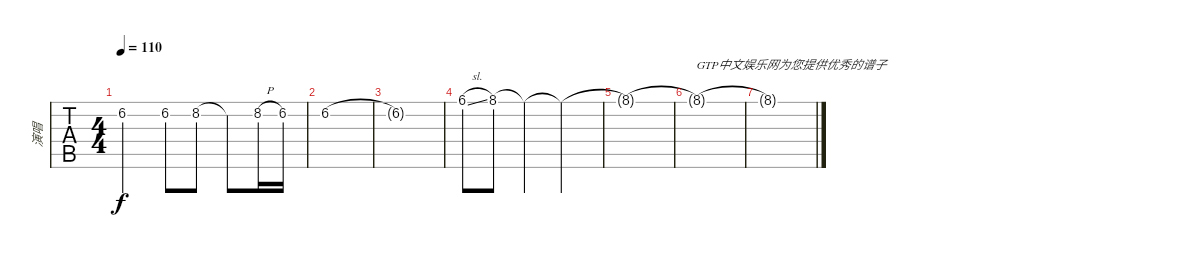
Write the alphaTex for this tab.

\track ("演唱" "演唱") {instrument overdrivenguitar}
\staff {tabs}
\tuning (E4 B3 G3 D3 A2 E2) {hide}
\ts (4 4)
\tempo 110
\clef g2
\ks c
6.2{t}.2{dy f} 6.2.8 8.2.8 8.2{t}.8 8.2{h}.16 6.2.16 |
6.2.1 |
6.2{t}.1 |
6.1{sl}.8 8.1.8 8.1{t}.4 8.1{t}.2 |
8.1{t}.1 |
8.1{t}.1{txt "GTP中文娱乐网为您提供优秀的谱子"} |
8.1{t}.1
